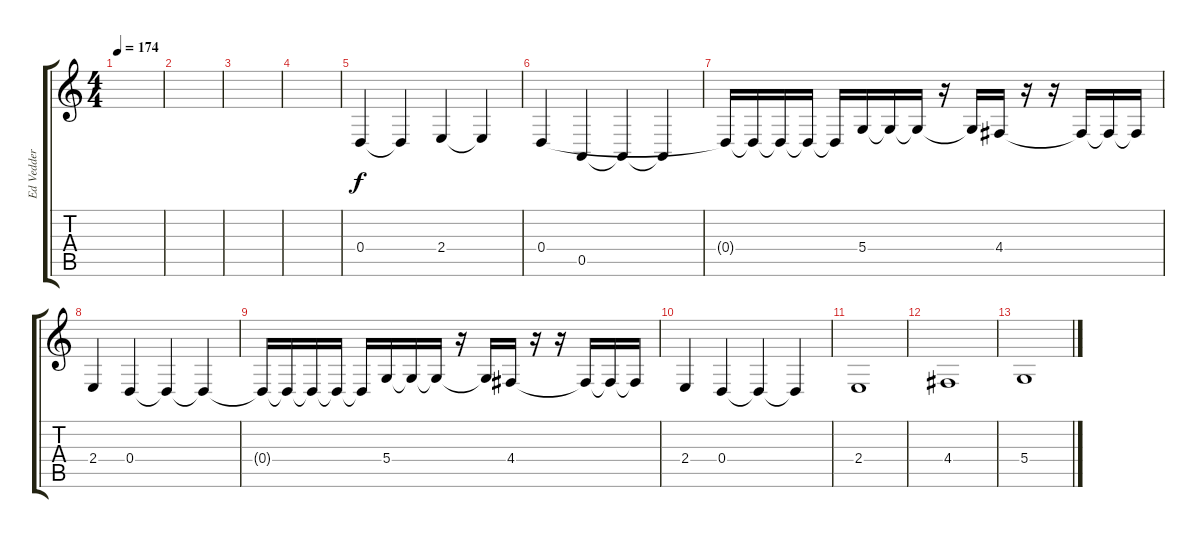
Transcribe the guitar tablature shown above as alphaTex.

\track ("Ed Vedder" "Ed Vedder") {instrument shanai}
\staff {score tabs}
\tuning (E4 B3 G3 D3 A2 E2) {hide}
\ts (4 4)
\tempo 174
\clef g2
\ks c
|
|
|
|
0.4.4 0.4{t}.4 2.4.4 2.4{t}.4 |
0.4.4 0.5.4 0.5{t}.4 0.5{t}.4 |
0.4{t}.16 0.4{t}.16 0.4{t}.16 0.4{t}.16 0.4{t}.16 5.4.16 5.4{t}.16 5.4{t}.16 r.16 5.4{t}.16 4.4.16 r.16 r.16 4.4{t}.16 4.4{t}.16 4.4{t}.16 |
2.4.4 0.4.4 0.4{t}.4 0.4{t}.4 |
0.4{t}.16 0.4{t}.16 0.4{t}.16 0.4{t}.16 0.4{t}.16 5.4.16 5.4{t}.16 5.4{t}.16 r.16 5.4{t}.16 4.4.16 r.16 r.16 4.4{t}.16 4.4{t}.16 4.4{t}.16 |
2.4.4 0.4.4 0.4{t}.4 0.4{t}.4 |
2.4.1 |
4.4.1 |
5.4.1
